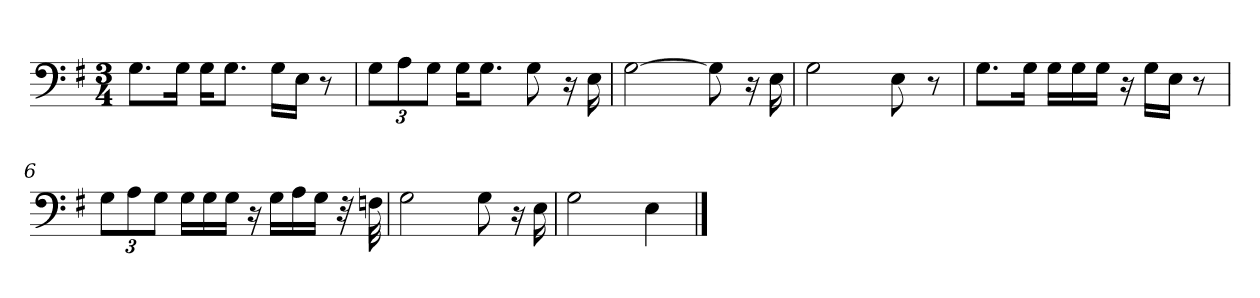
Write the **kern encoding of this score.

**kern
*part1
*staff1
*clefF4
*k[f#]
*M3/4
=1
8.G\L
16G\Jk
16G\KL
8.G\J
16G\LL
16E\JJ
8r
=2
12G\L
12A\
12G\J
16G\KL
8.G\J
8G\
16r
16E\
=3
[2G\
8G\]
16r
16E\
=4
2G\
8E\
8r
=5
8.G\L
16G\Jk
16G\LL
16G\
16G\JJ
16r
16G\LL
16E\JJ
8r
=6
12G\L
12A\
12G\J
16G\LL
16G\
16G\JJ
16r
16G\LL
16A\
16G\JJ
32r
32Fn\
=7
2G\
8G\
16r
16E\
=8
2G\
4E\
==
*-
